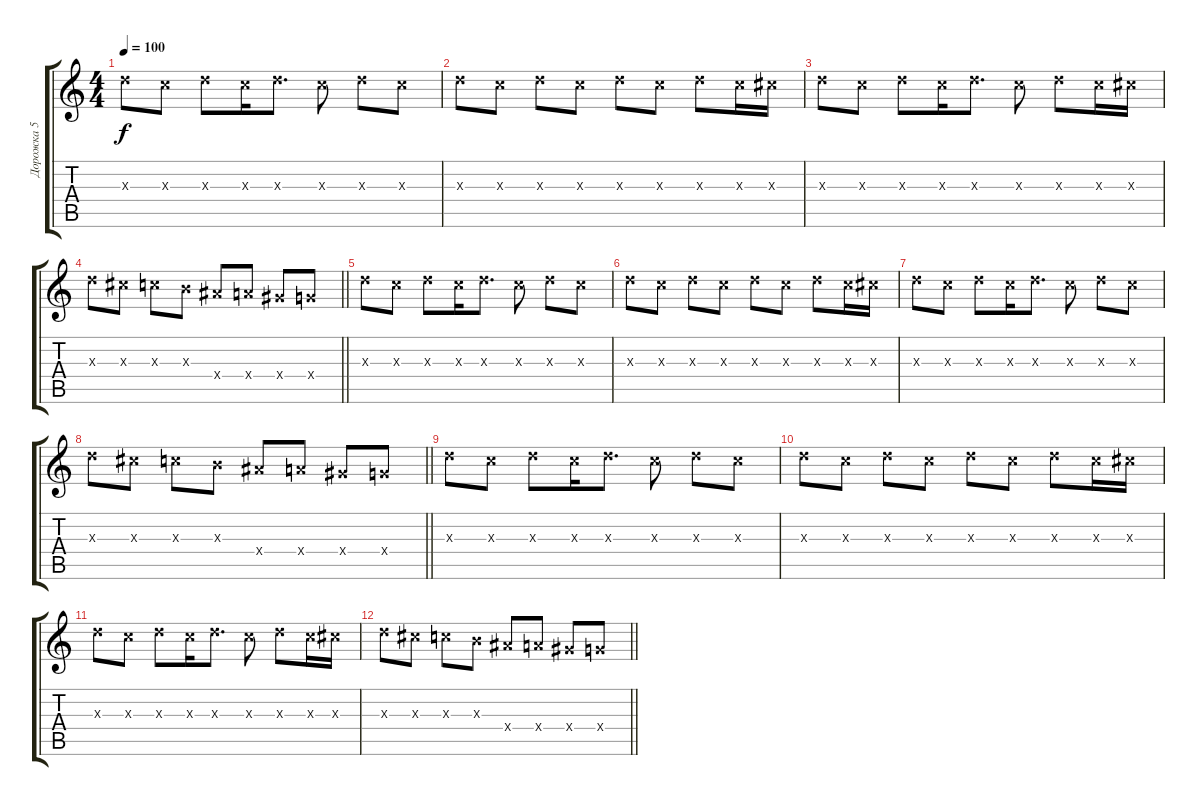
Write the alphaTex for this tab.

\track ("Дорожка 5" "Дорожка 5") {instrument electricguitarjazz}
\staff {score tabs}
\tuning (E4 B3 G3 D3 A2 E2) {hide}
\ts (4 4)
\tempo 100
\clef g2
\ks c
7.3{x}.8{dy f} 5.3{x}.8 7.3{x}.8 5.3{x}.16 7.3{x}.8{d} 5.3{x}.8 7.3{x}.8 5.3{x}.8 |
7.3{x}.8 5.3{x}.8 7.3{x}.8 5.3{x}.8 7.3{x}.8 5.3{x}.8 7.3{x}.8 5.3{x}.16 6.3{x}.16 |
7.3{x}.8 5.3{x}.8 7.3{x}.8 5.3{x}.16 7.3{x}.8{d} 5.3{x}.8 7.3{x}.8 5.3{x}.16 6.3{x}.16 |
\barLineRight lightlight
7.3{x}.8 6.3{x}.8 5.3{x}.8 4.3{x}.8 8.4{x}.8 7.4{x}.8 6.4{x}.8 5.4{x}.8 |
7.3{x}.8 5.3{x}.8 7.3{x}.8 5.3{x}.16 7.3{x}.8{d} 5.3{x}.8 7.3{x}.8 5.3{x}.8 |
7.3{x}.8 5.3{x}.8 7.3{x}.8 5.3{x}.8 7.3{x}.8 5.3{x}.8 7.3{x}.8 5.3{x}.16 6.3{x}.16 |
7.3{x}.8 5.3{x}.8 7.3{x}.8 5.3{x}.16 7.3{x}.8{d} 5.3{x}.8 7.3{x}.8 5.3{x}.8 |
\barLineRight lightlight
7.3{x}.8 6.3{x}.8 5.3{x}.8 4.3{x}.8 8.4{x}.8 7.4{x}.8 6.4{x}.8 5.4{x}.8 |
7.3{x}.8 5.3{x}.8 7.3{x}.8 5.3{x}.16 7.3{x}.8{d} 5.3{x}.8 7.3{x}.8 5.3{x}.8 |
7.3{x}.8 5.3{x}.8 7.3{x}.8 5.3{x}.8 7.3{x}.8 5.3{x}.8 7.3{x}.8 5.3{x}.16 6.3{x}.16 |
7.3{x}.8 5.3{x}.8 7.3{x}.8 5.3{x}.16 7.3{x}.8{d} 5.3{x}.8 7.3{x}.8 5.3{x}.16 6.3{x}.16 |
\barLineRight lightlight
7.3{x}.8 6.3{x}.8 5.3{x}.8 4.3{x}.8 8.4{x}.8 7.4{x}.8 6.4{x}.8 5.4{x}.8
